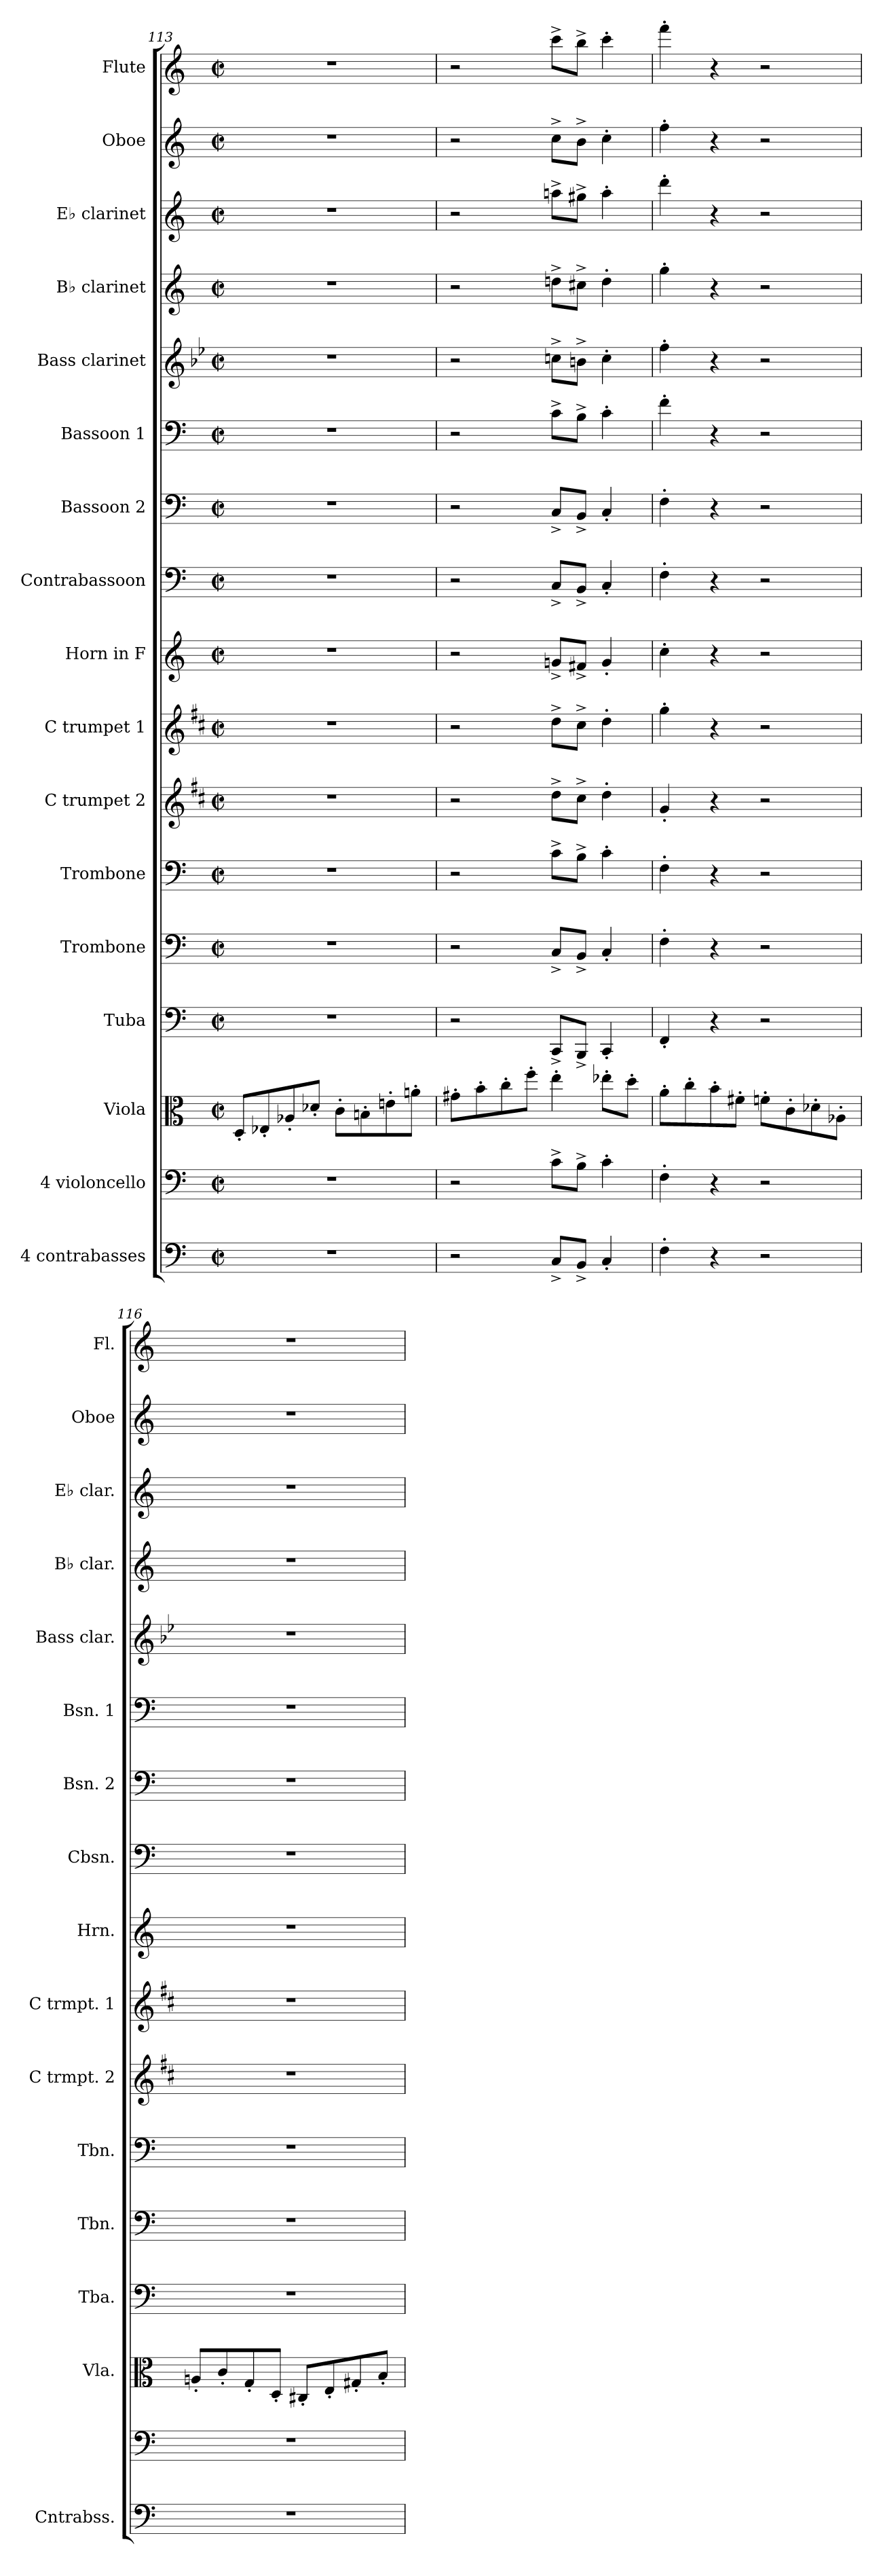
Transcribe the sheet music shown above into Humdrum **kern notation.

**kern	**kern	**kern	**kern	**kern	**kern	**kern	**kern	**kern	**kern	**kern	**kern	**kern	**kern	**kern	**kern	**kern
*part17	*part16	*part15	*part14	*part13	*part12	*part11	*part10	*part9	*part8	*part7	*part6	*part5	*part4	*part3	*part2	*part1
*staff17	*staff16	*staff15	*staff14	*staff13	*staff12	*staff11	*staff10	*staff9	*staff8	*staff7	*staff6	*staff5	*staff4	*staff3	*staff2	*staff1
*I"4 contrabasses	*I"4 violoncello	*I"Viola	*I"Tuba	*I"Trombone	*I"Trombone	*I"C trumpet 2	*I"C trumpet 1	*I"Horn in F	*I"Contrabassoon	*I"Bassoon 2	*I"Bassoon 1	*I"Bass clarinet	*I"B♭ clarinet	*I"E♭ clarinet	*I"Oboe	*I"Flute
*I'Cntrabss.	*	*I'Vla.	*I'Tba.	*I'Tbn.	*I'Tbn.	*I'C trmpt. 2	*I'C trmpt. 1	*I'Hrn.	*I'Cbsn.	*I'Bsn. 2	*I'Bsn. 1	*I'Bass clar.	*I'B♭ clar.	*I'E♭ clar.	*I'Oboe	*I'Fl.
*clefF4	*clefF4	*clefC3	*clefF4	*clefF4	*clefF4	*clefG2	*clefG2	*clefG2	*clefF4	*clefF4	*clefF4	*clefG2	*clefG2	*clefG2	*clefG2	*clefG2
*ITrd7c12	*	*	*	*	*	*ITrd1c2	*ITrd1c2	*ITrd4c7	*ITrd7c12	*	*	*ITrd8c14	*ITrd1c2	*ITrd-2c-3	*	*
*k[]	*k[]	*k[]	*k[]	*k[]	*k[]	*k[]	*k[]	*k[b-]	*k[]	*k[]	*k[]	*k[b-e-]	*k[b-e-]	*k[b-e-a-]	*k[]	*k[]
*M2/2	*M2/2	*M2/2	*M2/2	*M2/2	*M2/2	*M2/2	*M2/2	*M2/2	*M2/2	*M2/2	*M2/2	*M2/2	*M2/2	*M2/2	*M2/2	*M2/2
*met(c|)	*met(c|)	*met(c|)	*met(c|)	*met(c|)	*met(c|)	*met(c|)	*met(c|)	*met(c|)	*met(c|)	*met(c|)	*met(c|)	*met(c|)	*met(c|)	*met(c|)	*met(c|)	*met(c|)
=113	=113	=113	=113	=113	=113	=113	=113	=113	=113	=113	=113	=113	=113	=113	=113	=113
1r	1r	8D'/L	1r	1r	1r	1r	1r	1r	1r	1r	1r	1r	1r	1r	1r	1r
.	.	8E-X'/	.	.	.	.	.	.	.	.	.	.	.	.	.	.
.	.	8A-X'/	.	.	.	.	.	.	.	.	.	.	.	.	.	.
.	.	8d-X'/J	.	.	.	.	.	.	.	.	.	.	.	.	.	.
.	.	8c'\L	.	.	.	.	.	.	.	.	.	.	.	.	.	.
.	.	8Bn'\	.	.	.	.	.	.	.	.	.	.	.	.	.	.
.	.	8en'\	.	.	.	.	.	.	.	.	.	.	.	.	.	.
.	.	8an'\J	.	.	.	.	.	.	.	.	.	.	.	.	.	.
=114	=114	=114	=114	=114	=114	=114	=114	=114	=114	=114	=114	=114	=114	=114	=114	=114
2r	2r	8g#X'\L	2r	2r	2r	2r	2r	2r	2r	2r	2r	2r	2r	2r	2r	2r
.	.	8b'\	.	.	.	.	.	.	.	.	.	.	.	.	.	.
.	.	8cc'\	.	.	.	.	.	.	.	.	.	.	.	.	.	.
.	.	8ff'\J	.	.	.	.	.	.	.	.	.	.	.	.	.	.
8CC^/L	8c^\L	4ee'\	8CC^/L	8C^/L	8c^\L	8cc^\L	8cc^\L	8cn^/L	8CC^/L	8C^/L	8c^\L	8cn^\L	8ccn^\L	8cccn^\L	8cc^\L	8ccc^\L
8BBB^/J	8B^\J	.	8BBB^/J	8BB^/J	8B^\J	8b^\J	8b^\J	8Bn^/J	8BBB^/J	8BB^/J	8B^\J	8Bn^\J	8bn^\J	8bbn^\J	8b^\J	8bb^\J
4CC'/	4c'\	8ee-X'\L	4CC'/	4C'/	4c'\	4cc'\	4cc'\	4c'/	4CC'/	4C'/	4c'\	4c'\	4cc'\	4ccc'\	4cc'\	4ccc'\
.	.	8dd'\J	.	.	.	.	.	.	.	.	.	.	.	.	.	.
=115	=115	=115	=115	=115	=115	=115	=115	=115	=115	=115	=115	=115	=115	=115	=115	=115
4FF'\	4F'\	8a'\L	4FF'/	4F'\	4F'\	4f'/	4ff'\	4f'\	4FF'\	4F'\	4f'\	4f'\	4ff'\	4fff'\	4ff'\	4fff'\
.	.	8cc'\	.	.	.	.	.	.	.	.	.	.	.	.	.	.
4r	4r	8b'\	4r	4r	4r	4r	4r	4r	4r	4r	4r	4r	4r	4r	4r	4r
.	.	8f#X'\J	.	.	.	.	.	.	.	.	.	.	.	.	.	.
2r	2r	8fn'\L	2r	2r	2r	2r	2r	2r	2r	2r	2r	2r	2r	2r	2r	2r
.	.	8c'\	.	.	.	.	.	.	.	.	.	.	.	.	.	.
.	.	8d-X'\	.	.	.	.	.	.	.	.	.	.	.	.	.	.
.	.	8A-X'\J	.	.	.	.	.	.	.	.	.	.	.	.	.	.
!!LO:PB:g=z
=116	=116	=116	=116	=116	=116	=116	=116	=116	=116	=116	=116	=116	=116	=116	=116	=116
1r	1r	8An'/L	1r	1r	1r	1r	1r	1r	1r	1r	1r	1r	1r	1r	1r	1r
.	.	8c'/	.	.	.	.	.	.	.	.	.	.	.	.	.	.
.	.	8G'/	.	.	.	.	.	.	.	.	.	.	.	.	.	.
.	.	8D'/J	.	.	.	.	.	.	.	.	.	.	.	.	.	.
.	.	8C#X'/L	.	.	.	.	.	.	.	.	.	.	.	.	.	.
.	.	8E'/	.	.	.	.	.	.	.	.	.	.	.	.	.	.
.	.	8G#X'/	.	.	.	.	.	.	.	.	.	.	.	.	.	.
.	.	8B'/J	.	.	.	.	.	.	.	.	.	.	.	.	.	.
=	=	=	=	=	=	=	=	=	=	=	=	=	=	=	=	=
*-	*-	*-	*-	*-	*-	*-	*-	*-	*-	*-	*-	*-	*-	*-	*-	*-
